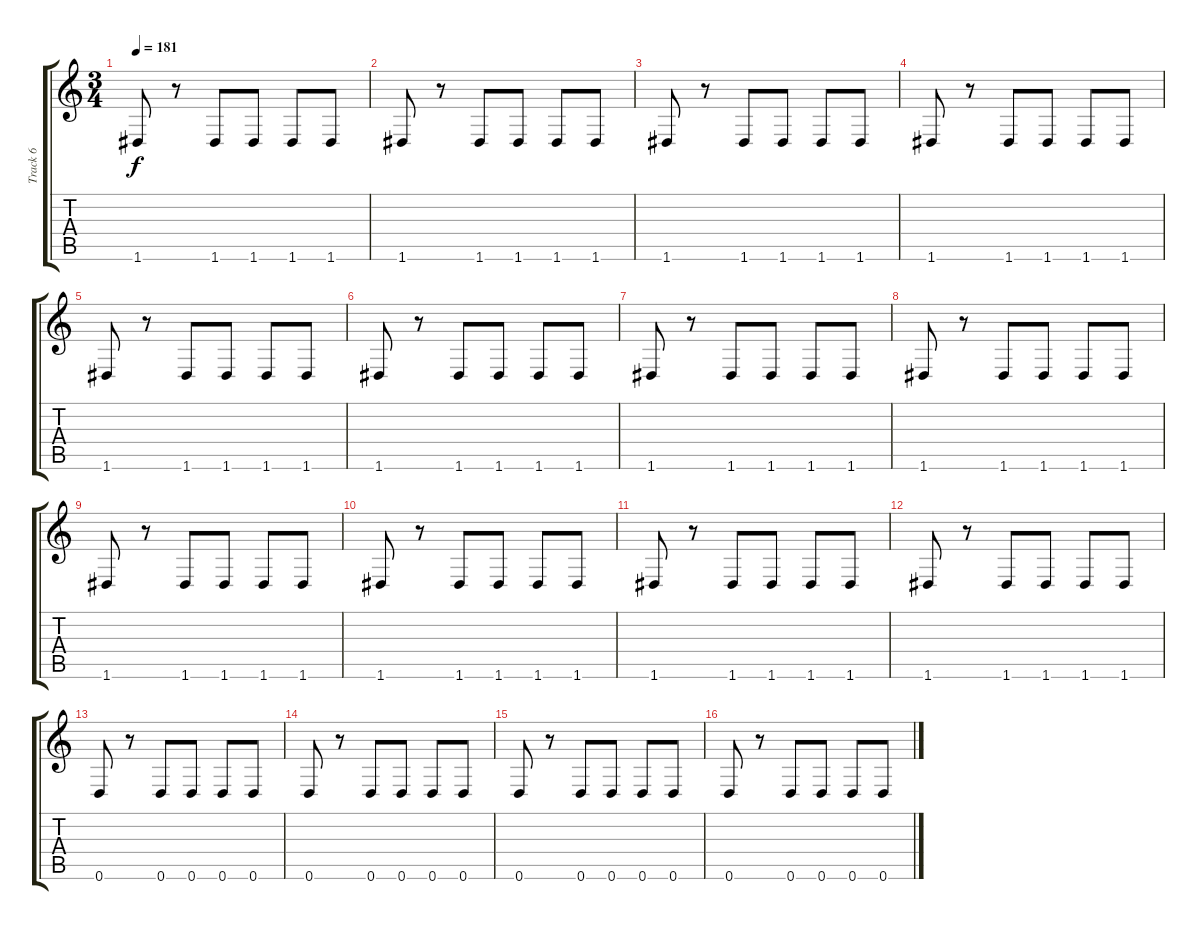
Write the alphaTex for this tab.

\track ("Track 6" "Track 6") {instrument electricbassfinger}
\staff {score tabs}
\tuning (E4 B3 G3 D3 A2 D2) {hide}
\ts (3 4)
\tempo 181
\clef g2
\ks c
1.6.8{dy f} r.8 1.6.8 1.6.8 1.6.8 1.6.8 |
1.6.8 r.8 1.6.8 1.6.8 1.6.8 1.6.8 |
1.6.8 r.8 1.6.8 1.6.8 1.6.8 1.6.8 |
1.6.8 r.8 1.6.8 1.6.8 1.6.8 1.6.8 |
1.6.8 r.8 1.6.8 1.6.8 1.6.8 1.6.8 |
1.6.8 r.8 1.6.8 1.6.8 1.6.8 1.6.8 |
1.6.8 r.8 1.6.8 1.6.8 1.6.8 1.6.8 |
1.6.8 r.8 1.6.8 1.6.8 1.6.8 1.6.8 |
1.6.8 r.8 1.6.8 1.6.8 1.6.8 1.6.8 |
1.6.8 r.8 1.6.8 1.6.8 1.6.8 1.6.8 |
1.6.8 r.8 1.6.8 1.6.8 1.6.8 1.6.8 |
1.6.8 r.8 1.6.8 1.6.8 1.6.8 1.6.8 |
0.6.8 r.8 0.6.8 0.6.8 0.6.8 0.6.8 |
0.6.8 r.8 0.6.8 0.6.8 0.6.8 0.6.8 |
0.6.8 r.8 0.6.8 0.6.8 0.6.8 0.6.8 |
0.6.8 r.8 0.6.8 0.6.8 0.6.8 0.6.8
